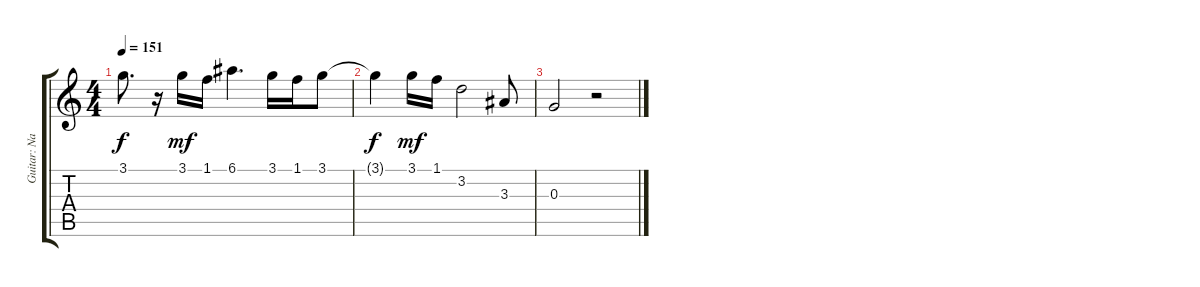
\track ("Guitar: Nancy Wilson" "Guitar: Na") {instrument overdrivenguitar}
\staff {score tabs}
\tuning (E4 B3 G3 D3 A2 E2) {hide}
\ts (4 4)
\tempo 151
\clef g2
\ks c
3.1{t}.8{d dy f} r.16 3.1.16{dy mf} 1.1.16 6.1.4{d} 3.1.16 1.1.16 3.1.8 |
3.1{t}.4{dy f} 3.1.16{dy mf} 1.1.16 3.2.2 3.3.8 |
0.3.2 r.2
